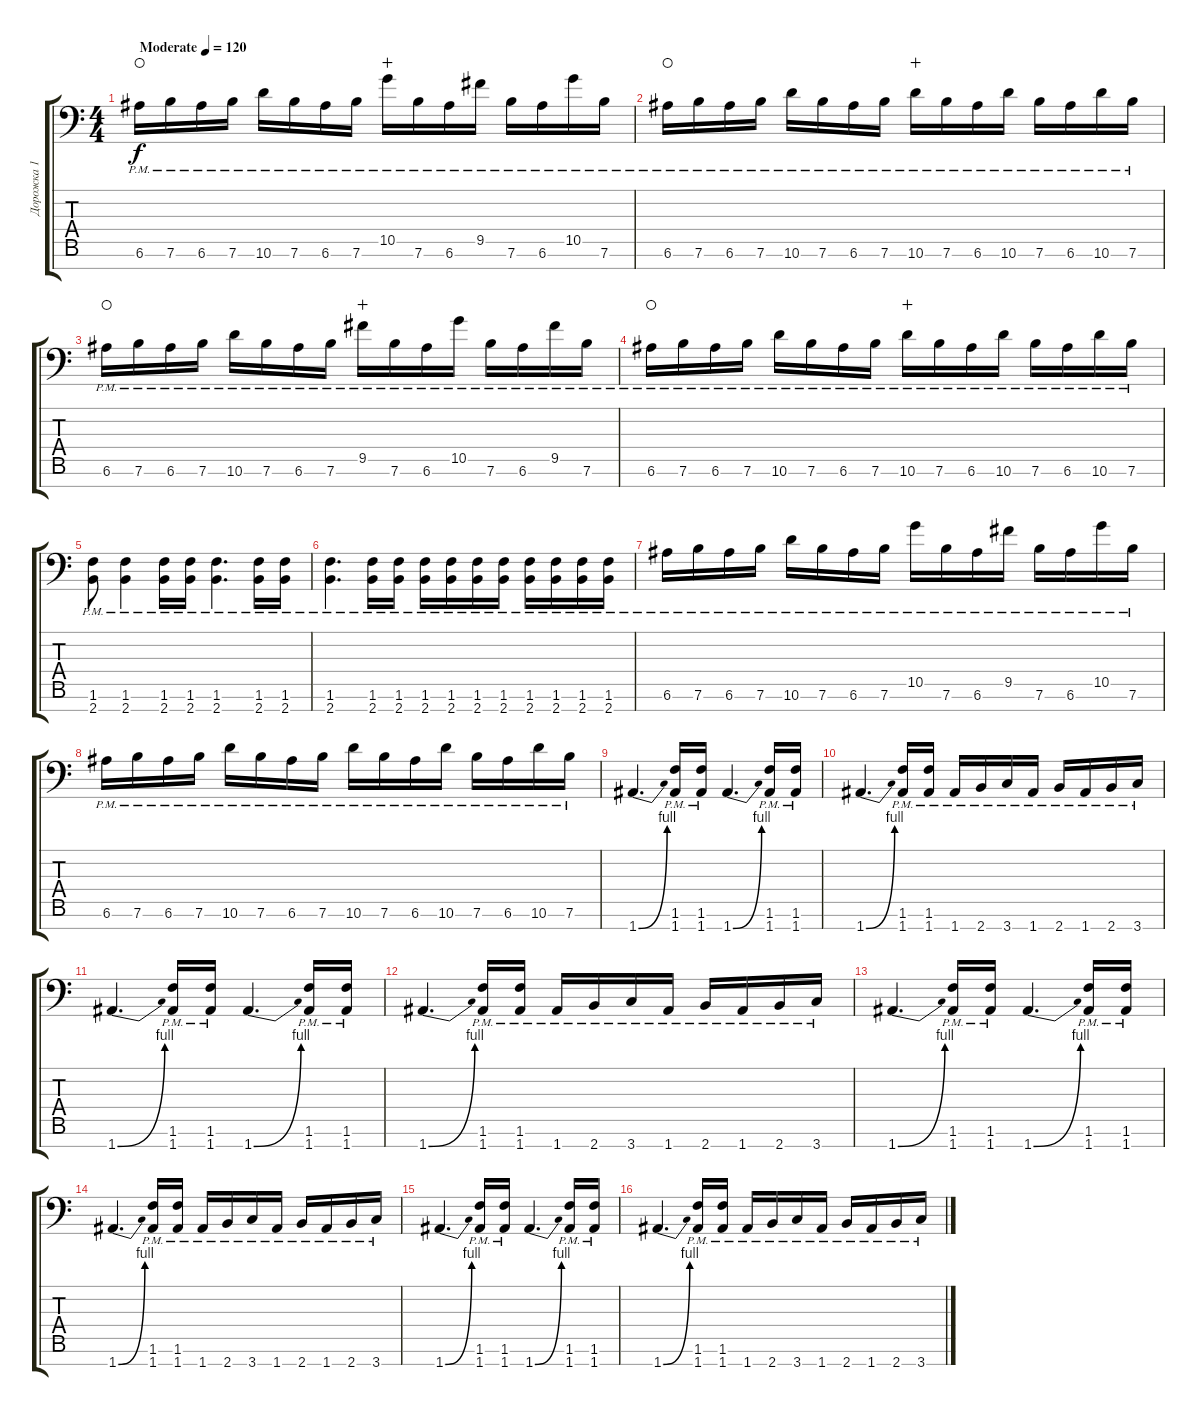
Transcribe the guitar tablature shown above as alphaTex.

\track ("Дорожка 1" "Дорожка 1") {instrument distortionguitar}
\staff {score tabs}
\tuning (E4 B3 G3 D3 A2 E2 A1) {hide}
\ts (4 4)
\tempo (120 "Moderate")
\clef f4
\ks c
6.6{pm}.16{dy f instrument distortionguitar waho} 7.6{pm}.16 6.6{pm}.16 7.6{pm}.16 10.6{pm}.16 7.6{pm}.16 6.6{pm}.16 7.6{pm}.16 10.5{pm}.16{wahc} 7.6{pm}.16 6.6{pm}.16 9.5{pm}.16 7.6{pm}.16 6.6{pm}.16 10.5{pm}.16 7.6{pm}.16 |
6.6{pm}.16{waho} 7.6{pm}.16 6.6{pm}.16 7.6{pm}.16 10.6{pm}.16 7.6{pm}.16 6.6{pm}.16 7.6{pm}.16 10.6{pm}.16{wahc} 7.6{pm}.16 6.6{pm}.16 10.6{pm}.16 7.6{pm}.16 6.6{pm}.16 10.6{pm}.16 7.6{pm}.16 |
6.6{pm}.16{waho} 7.6{pm}.16 6.6{pm}.16 7.6{pm}.16 10.6{pm}.16 7.6{pm}.16 6.6{pm}.16 7.6{pm}.16 9.5{pm}.16{wahc} 7.6{pm}.16 6.6{pm}.16 10.5{pm}.16 7.6{pm}.16 6.6{pm}.16 9.5{pm}.16 7.6{pm}.16 |
6.6{pm}.16{waho} 7.6{pm}.16 6.6{pm}.16 7.6{pm}.16 10.6{pm}.16 7.6{pm}.16 6.6{pm}.16 7.6{pm}.16 10.6{pm}.16{wahc} 7.6{pm}.16 6.6{pm}.16 10.6{pm}.16 7.6{pm}.16 6.6{pm}.16 10.6{pm}.16 7.6{pm}.16 |
(1.6{pm} 2.7{pm}).8 (1.6{pm} 2.7{pm}).4 (1.6{pm} 2.7{pm}).16 (1.6{pm} 2.7{pm}).16 (1.6{pm} 2.7{pm}).4{d} (1.6{pm} 2.7{pm}).16 (1.6{pm} 2.7{pm}).16 |
(1.6{pm} 2.7{pm}).4{d} (1.6{pm} 2.7{pm}).16 (1.6{pm} 2.7{pm}).16 (1.6{pm} 2.7{pm}).16 (1.6{pm} 2.7{pm}).16 (1.6{pm} 2.7{pm}).16 (1.6{pm} 2.7{pm}).16 (1.6{pm} 2.7{pm}).16 (1.6{pm} 2.7{pm}).16 (1.6{pm} 2.7{pm}).16 (1.6{pm} 2.7{pm}).16 |
6.6{pm}.16 7.6{pm}.16 6.6{pm}.16 7.6{pm}.16 10.6{pm}.16 7.6{pm}.16 6.6{pm}.16 7.6{pm}.16 10.5{pm}.16 7.6{pm}.16 6.6{pm}.16 9.5{pm}.16 7.6{pm}.16 6.6{pm}.16 10.5{pm}.16 7.6{pm}.16 |
6.6{pm}.16 7.6{pm}.16 6.6{pm}.16 7.6{pm}.16 10.6{pm}.16 7.6{pm}.16 6.6{pm}.16 7.6{pm}.16 10.6{pm}.16 7.6{pm}.16 6.6{pm}.16 10.6{pm}.16 7.6{pm}.16 6.6{pm}.16 10.6{pm}.16 7.6{pm}.16 |
1.7{be (bend 0 0 60 4)}.4{d} (1.6{pm} 1.7{pm}).16 (1.6{pm} 1.7{pm}).16 1.7{be (bend 0 0 60 4)}.4{d} (1.6{pm} 1.7{pm}).16 (1.6{pm} 1.7{pm}).16 |
1.7{be (bend 0 0 60 4)}.4{d} (1.6{pm} 1.7{pm}).16 (1.6{pm} 1.7{pm}).16 1.7{pm}.16 2.7{pm}.16 3.7{pm}.16 1.7{pm}.16 2.7{pm}.16 1.7{pm}.16 2.7{pm}.16 3.7{pm}.16 |
1.7{be (bend 0 0 60 4)}.4{d} (1.6{pm} 1.7{pm}).16 (1.6{pm} 1.7{pm}).16 1.7{be (bend 0 0 60 4)}.4{d} (1.6{pm} 1.7{pm}).16 (1.6{pm} 1.7{pm}).16 |
1.7{be (bend 0 0 60 4)}.4{d} (1.6{pm} 1.7{pm}).16 (1.6{pm} 1.7{pm}).16 1.7{pm}.16 2.7{pm}.16 3.7{pm}.16 1.7{pm}.16 2.7{pm}.16 1.7{pm}.16 2.7{pm}.16 3.7{pm}.16 |
1.7{be (bend 0 0 60 4)}.4{d} (1.6{pm} 1.7{pm}).16 (1.6{pm} 1.7{pm}).16 1.7{be (bend 0 0 60 4)}.4{d} (1.6{pm} 1.7{pm}).16 (1.6{pm} 1.7{pm}).16 |
1.7{be (bend 0 0 60 4)}.4{d} (1.6{pm} 1.7{pm}).16 (1.6{pm} 1.7{pm}).16 1.7{pm}.16 2.7{pm}.16 3.7{pm}.16 1.7{pm}.16 2.7{pm}.16 1.7{pm}.16 2.7{pm}.16 3.7{pm}.16 |
1.7{be (bend 0 0 60 4)}.4{d} (1.6{pm} 1.7{pm}).16 (1.6{pm} 1.7{pm}).16 1.7{be (bend 0 0 60 4)}.4{d} (1.6{pm} 1.7{pm}).16 (1.6{pm} 1.7{pm}).16 |
1.7{be (bend 0 0 60 4)}.4{d} (1.6{pm} 1.7{pm}).16 (1.6{pm} 1.7{pm}).16 1.7{pm}.16 2.7{pm}.16 3.7{pm}.16 1.7{pm}.16 2.7{pm}.16 1.7{pm}.16 2.7{pm}.16 3.7{pm}.16
